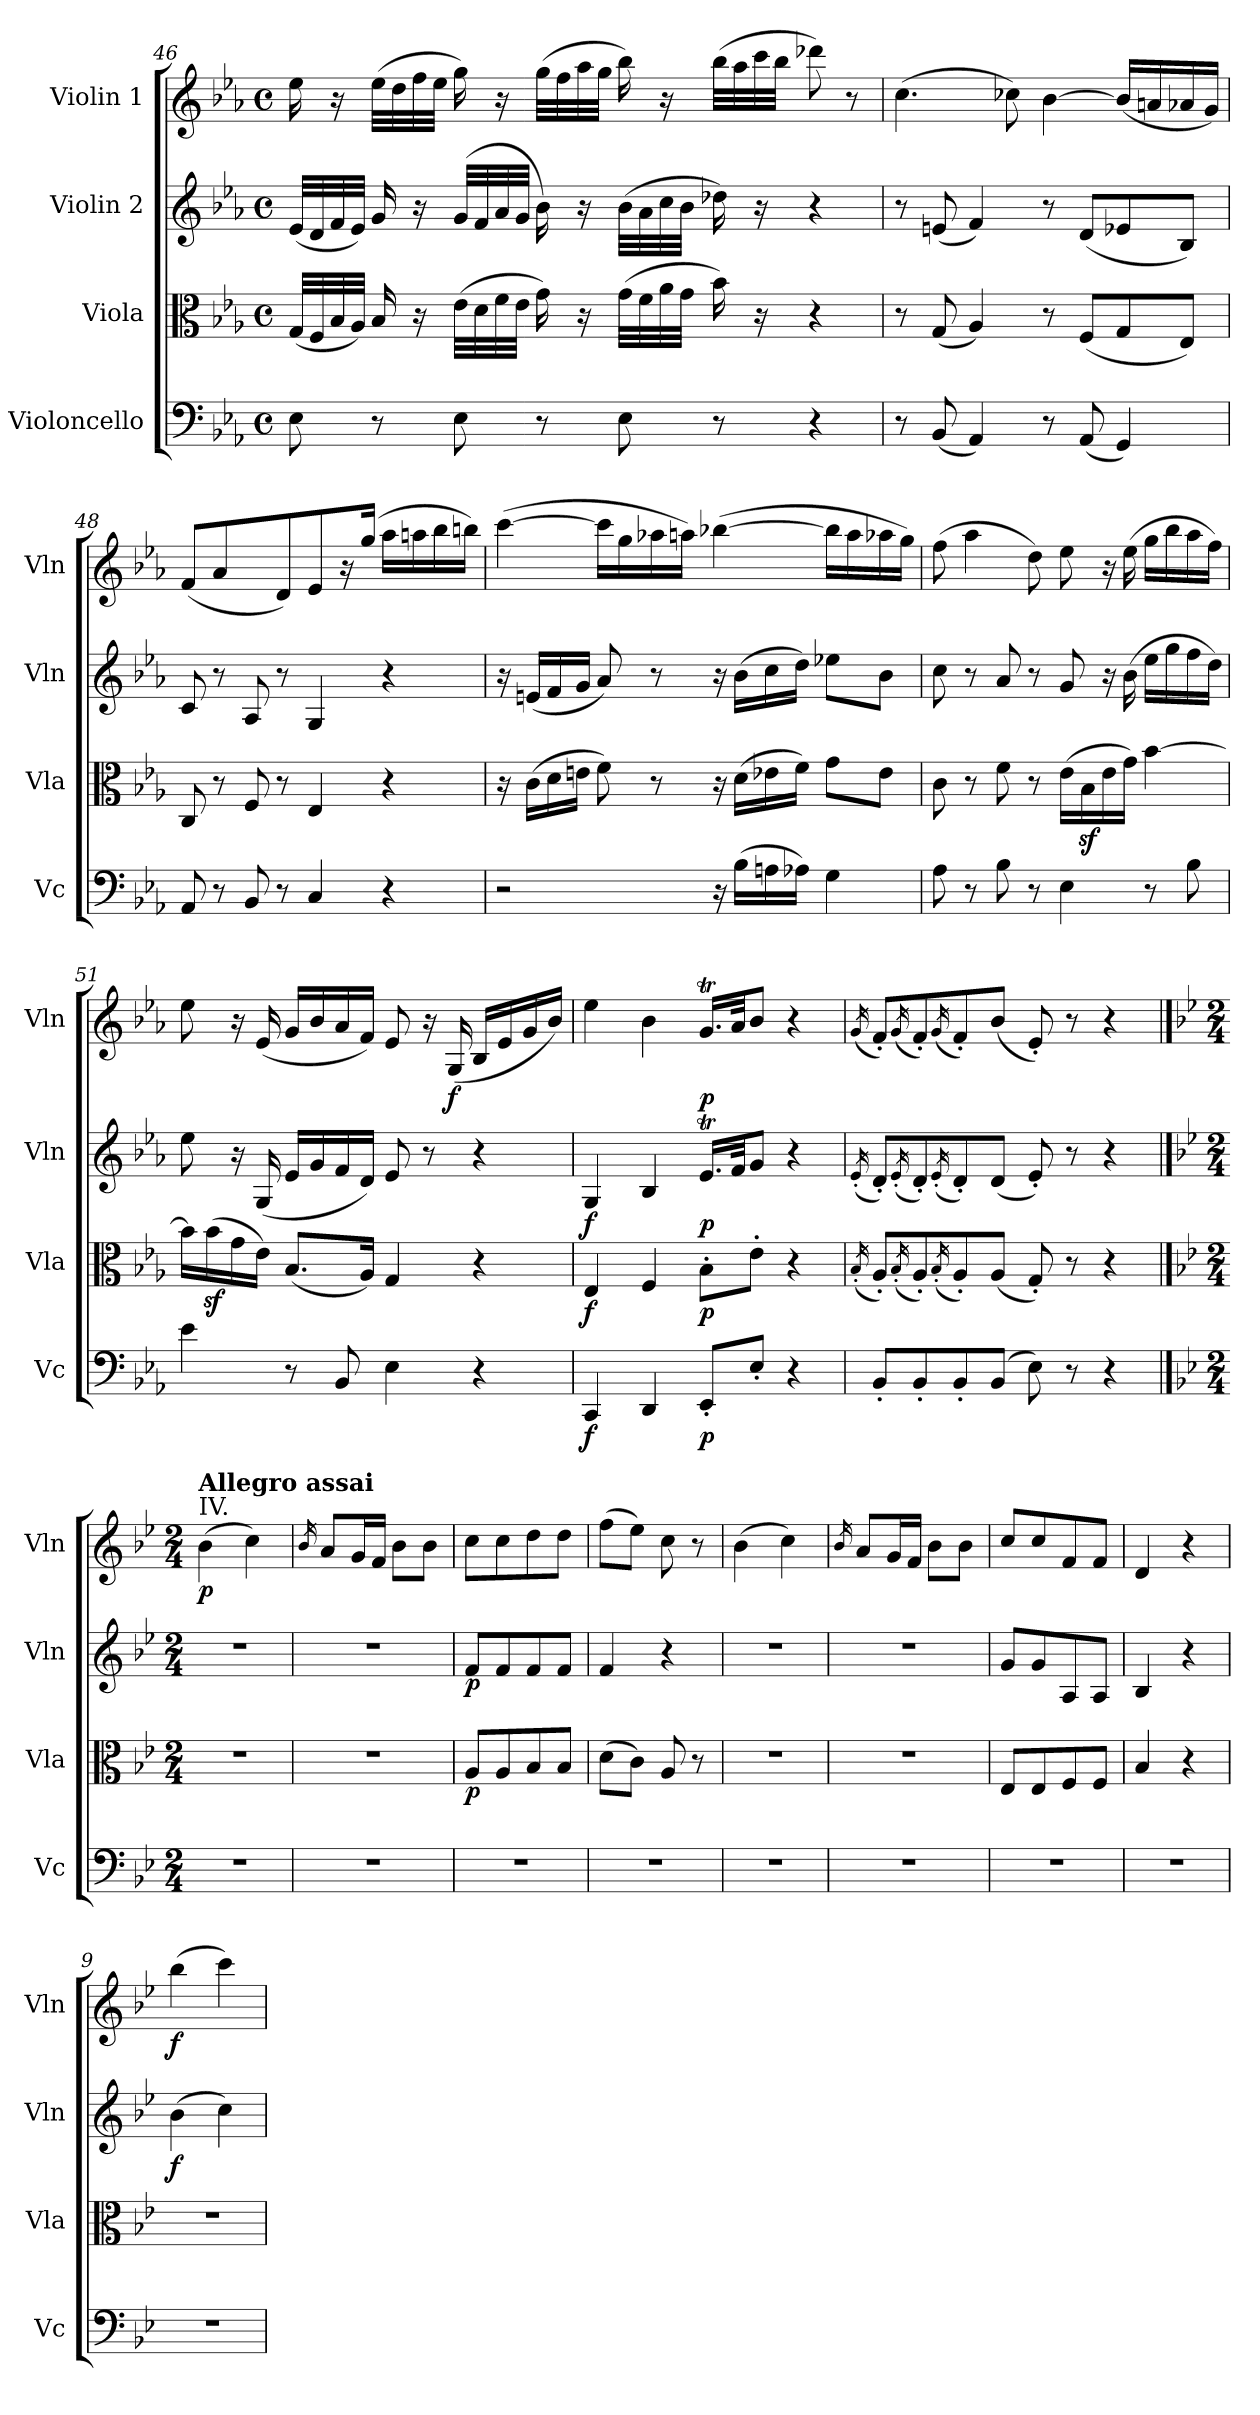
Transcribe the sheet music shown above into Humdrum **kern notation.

**kern	**dynam	**kern	**dynam	**kern	**dynam	**kern	**dynam
*part4	*part4	*part3	*part3	*part2	*part2	*part1	*part1
*staff4	*staff4	*staff3	*staff3	*staff2	*staff2	*staff1	*staff1
*I"Violoncello	*	*I"Viola	*	*I"Violin 2	*	*I"Violin 1	*
*I'Vc	*	*I'Vla	*	*I'Vln	*	*I'Vln	*
!!LO:LB:g=z
*clefF4	*	*clefC3	*	*clefG2	*	*clefG2	*
*k[b-e-a-]	*	*k[b-e-a-]	*	*k[b-e-a-]	*	*k[b-e-a-]	*
*M4/4	*	*M4/4	*	*M4/4	*	*M4/4	*
*met(c)	*	*met(c)	*	*met(c)	*	*met(c)	*
=46	=46	=46	=46	=46	=46	=46	=46
8E-\	.	(32G/LLL	.	(32e-/LLL	.	16ee-\	.
.	.	32F/	.	32d/	.	.	.
.	.	32B-/	.	32f/	.	16r	.
.	.	32A-/JJJ)	.	32e-/JJJ)	.	.	.
8r	.	16B-/	.	16g/	.	(32ee-\LLL	.
.	.	.	.	.	.	32dd\	.
.	.	16r	.	16r	.	32ff\	.
.	.	.	.	.	.	32ee-\JJJ	.
8E-\	.	(32e-\LLL	.	(32g/LLL	.	16gg\)	.
.	.	32d\	.	32f/	.	.	.
.	.	32f\	.	32a-/	.	16r	.
.	.	32e-\JJJ	.	32g/JJJ	.	.	.
8r	.	16g\)	.	16b-\)	.	(32gg\LLL	.
.	.	.	.	.	.	32ff\	.
.	.	16r	.	16r	.	32aa-\	.
.	.	.	.	.	.	32gg\JJJ	.
8E-\	.	(32g\LLL	.	(32b-\LLL	.	16bb-\)	.
.	.	32f\	.	32a-\	.	.	.
.	.	32a-\	.	32cc\	.	16r	.
.	.	32g\JJJ	.	32b-\JJJ	.	.	.
8r	.	16b-\)	.	16dd-X\)	.	(32bb-\LLL	.
.	.	.	.	.	.	32aa-\	.
.	.	16r	.	16r	.	32ccc\	.
.	.	.	.	.	.	32bb-\JJJ	.
4r	.	4r	.	4r	.	8ddd-X\)	.
.	.	.	.	.	.	8r	.
=47	=47	=47	=47	=47	=47	=47	=47
8r	.	8r	.	8r	.	(4.cc\	.
(8BB-/	.	(8G/	.	(8en/	.	.	.
4AA-/)	.	4A-/)	.	4f/)	.	.	.
.	.	.	.	.	.	8cc-X\)	.
8r	.	8r	.	8r	.	[4b-\	.
(8AA-/	.	(8F/L	.	(8d/L	.	.	.
4GG/)	.	8G/	.	8e-X/	.	(16b-/LL]	.
.	.	.	.	.	.	16an/	.
.	.	8E-/J)	.	8B-/J)	.	16a-X/	.
.	.	.	.	.	.	16g/JJ)	.
=48	=48	=48	=48	=48	=48	=48	=48
8AA-/	.	8C/	.	8c/	.	(8f/	.
8r	.	8r	.	8r	.	4a-/	.
8BB-/	.	8F/	.	8A-/	.	.	.
8r	.	8r	.	8r	.	8d/)	.
4C/	.	4E-/	.	4G/	.	8e-\L	.
.	.	.	.	.	.	16r	.
.	.	.	.	.	.	(16gg\JJ	.
4r	.	4r	.	4r	.	16aa-\LL	.
.	.	.	.	.	.	16aan\	.
.	.	.	.	.	.	16bb-\	.
.	.	.	.	.	.	16bbn\JJ)	.
!!LO:LB:g=z
=49	=49	=49	=49	=49	=49	=49	=49
2r	.	16r	.	16r	.	([4ccc\	.
.	.	(16c\LL	.	(16en/LL	.	.	.
.	.	16d\	.	16f/	.	.	.
.	.	16en\JJ	.	16g/JJ	.	.	.
.	.	8f\)	.	8a-/)	.	16ccc\LL]	.
.	.	.	.	.	.	16gg\	.
.	.	8r	.	8r	.	16aa-X\	.
.	.	.	.	.	.	16aan\JJ)	.
16r	.	16r	.	16r	.	([4bb-X\	.
(16B-\LL	.	(16d\LL	.	(16b-\LL	.	.	.
16An\	.	16e-X\	.	16cc\	.	.	.
16A-X\JJ)	.	16f\JJ)	.	16dd\JJ)	.	.	.
4G\	.	8g\L	.	8ee-X\L	.	16bb-\LL]	.
.	.	.	.	.	.	16aa\	.
.	.	8e-\J	.	8b-\J	.	16aa-X\	.
.	.	.	.	.	.	16gg\JJ)	.
=50	=50	=50	=50	=50	=50	=50	=50
8A-\	.	8c\	.	8cc\	.	(8ff\	.
8r	.	8r	.	8r	.	4aa-\	.
8B-\	.	8f\	.	8a-/	.	.	.
8r	.	8r	.	8r	.	8dd\)	.
4E-\	.	(16e-\LL	.	8g/	.	8ee-\	.
.	.	16B-z<\	.	.	.	.	.
.	.	16e-\	.	16r	.	16r	.
.	.	16g\JJ)	.	(16b-\	.	(16ee-\	.
8r	.	[4b-\	.	16ee-\LL	.	16gg\LL	.
.	.	.	.	16gg\	.	16bb-\	.
8B-\	.	.	.	16ff\	.	16aa-\	.
.	.	.	.	16dd\JJ)	.	16ff\JJ)	.
=51	=51	=51	=51	=51	=51	=51	=51
4e-\	.	16b-\LL]	.	8ee-\	.	8ee-\	.
.	.	(16b-z<\	.	.	.	.	.
.	.	16g\	.	16r	.	16r	.
.	.	16e-\JJ)	.	(16G/	.	(16e-/	.
8r	.	(8.B-/L	.	16e-/LL	.	16g/LL	.
.	.	.	.	16g/	.	16b-/	.
8BB-/	.	.	.	16f/	.	16a-/	.
.	.	16A-/Jk)	.	16d/JJ)	.	16f/JJ)	.
4E-\	.	4G/	.	8e-/	.	8e-/	.
.	.	.	.	8r	.	16r	.
!	!	!	!	!	!	!	!LO:DY:b
.	.	.	.	.	.	(16G/	f
4r	.	4r	.	4r	.	16B-/LL	.
.	.	.	.	.	.	16e-/	.
.	.	.	.	.	.	16g/	.
.	.	.	.	.	.	16b-/JJ)	.
!!LO:LB:g=z
=52	=52	=52	=52	=52	=52	=52	=52
!	!LO:DY:b	!	!LO:DY:b	!	!LO:DY:b	!	!
4CC/	f	4E-/	f	4G/	f	4ee-\	.
4DD/	.	4F/	.	4B-/	.	4b-\	.
!	!LO:DY:b	!	!LO:DY:b	!	!LO:DY:b	!	!LO:DY:b
8EE-'/L	p	8B-'\L	p	16.e-T/LL	p	16.gt/LL	p
.	.	.	.	32f/JK	.	32a-/JK	.
8E-'/J	.	8e-'\J	.	8g/J	.	8b-/J	.
4r	.	4r	.	4r	.	4r	.
=53	=53	=53	=53	=53	=53	=53	=53
.	.	(16qB-'/	.	(16qe-'/	.	(16qg/	.
!	!LO:DY:b	!	!	!	!	!	!
!	!LO:DY:n=1:b	!	!LO:DY:b	!	!	!	!
!	!	!	!LO:DY:n=1:b	!	!LO:DY:b	!	!
!	!	!	!	!	!LO:DY:n=1:b	!	!LO:DY:b
!	!	!	!	!	!	!	!LO:DY:n=1:b
8BB-'/L	pp other-dynamics	8A-'/L)	pp other-dynamics	8d'/L)	pp other-dynamics	8f'/L)	pp other-dynamics
.	.	(16qB-'/	.	(16qe-'/	.	(16qg/	.
8BB-'/	.	8A-'/)	.	8d'/)	.	8f'/)	.
.	.	(16qB-'/	.	(16qe-'/	.	(16qg/	.
8BB-'/	.	8A-'/)	.	8d'/)	.	8f'/)	.
(8BB-/J	.	(8A-/J	.	(8d/J	.	(8b-/J	.
8E-\)	.	8G'/)	.	8e-'/)	.	8e-'/)	.
8r	.	8r	.	8r	.	8r	.
4r	.	4r	.	4r	.	4r	.
!!LO:PB:g=z
==1	==1	==1	==1	==1	==1	==1	==1
*k[b-e-]	*	*k[b-e-]	*	*k[b-e-]	*	*k[b-e-]	*
*M2/4	*	*M2/4	*	*M2/4	*	*M2/4	*
!	!	!	!	!	!	!LO:TX:a:t=IV.	!
!	!	!	!	!	!	!LO:TX:a:B:t=Allegro assai	!
!	!	!	!	!	!	!	!LO:DY:b
2r	.	2r	.	2r	.	(4b-\	p
.	.	.	.	.	.	4cc\)	.
=2	=2	=2	=2	=2	=2	=2	=2
.	.	.	.	.	.	16qb-/	.
2r	.	2r	.	2r	.	8a/L	.
.	.	.	.	.	.	16g/L	.
.	.	.	.	.	.	16f/JJ	.
.	.	.	.	.	.	8b-\L	.
.	.	.	.	.	.	8b-\J	.
=3	=3	=3	=3	=3	=3	=3	=3
!	!	!	!LO:DY:b	!	!LO:DY:b	!	!
2r	.	8A/L	p	8f/L	p	8cc\L	.
.	.	8A/	.	8f/	.	8cc\	.
.	.	8B-/	.	8f/	.	8dd\	.
.	.	8B-/J	.	8f/J	.	8dd\J	.
=4	=4	=4	=4	=4	=4	=4	=4
2r	.	(8d\L	.	4f/	.	(8ff\L	.
.	.	8c\J)	.	.	.	8ee-\J)	.
.	.	8A/	.	4r	.	8cc\	.
.	.	8r	.	.	.	8r	.
=5	=5	=5	=5	=5	=5	=5	=5
2r	.	2r	.	2r	.	(4b-\	.
.	.	.	.	.	.	4cc\)	.
=6	=6	=6	=6	=6	=6	=6	=6
.	.	.	.	.	.	16qb-/	.
2r	.	2r	.	2r	.	8a/L	.
.	.	.	.	.	.	16g/L	.
.	.	.	.	.	.	16f/JJ	.
.	.	.	.	.	.	8b-\L	.
.	.	.	.	.	.	8b-\J	.
=7	=7	=7	=7	=7	=7	=7	=7
2r	.	8E-/L	.	8g/L	.	8cc/L	.
.	.	8E-/	.	8g/	.	8cc/	.
.	.	8F/	.	8A/	.	8f/	.
.	.	8F/J	.	8A/J	.	8f/J	.
=8	=8	=8	=8	=8	=8	=8	=8
2r	.	4B-/	.	4B-/	.	4d/	.
.	.	4r	.	4r	.	4r	.
=9	=9	=9	=9	=9	=9	=9	=9
!	!	!	!	!	!LO:DY:b	!	!LO:DY:b
2r	.	2r	.	(4b-\	f	(4bb-\	f
.	.	.	.	4cc\)	.	4ccc\)	.
=	=	=	=	=	=	=	=
*-	*-	*-	*-	*-	*-	*-	*-
